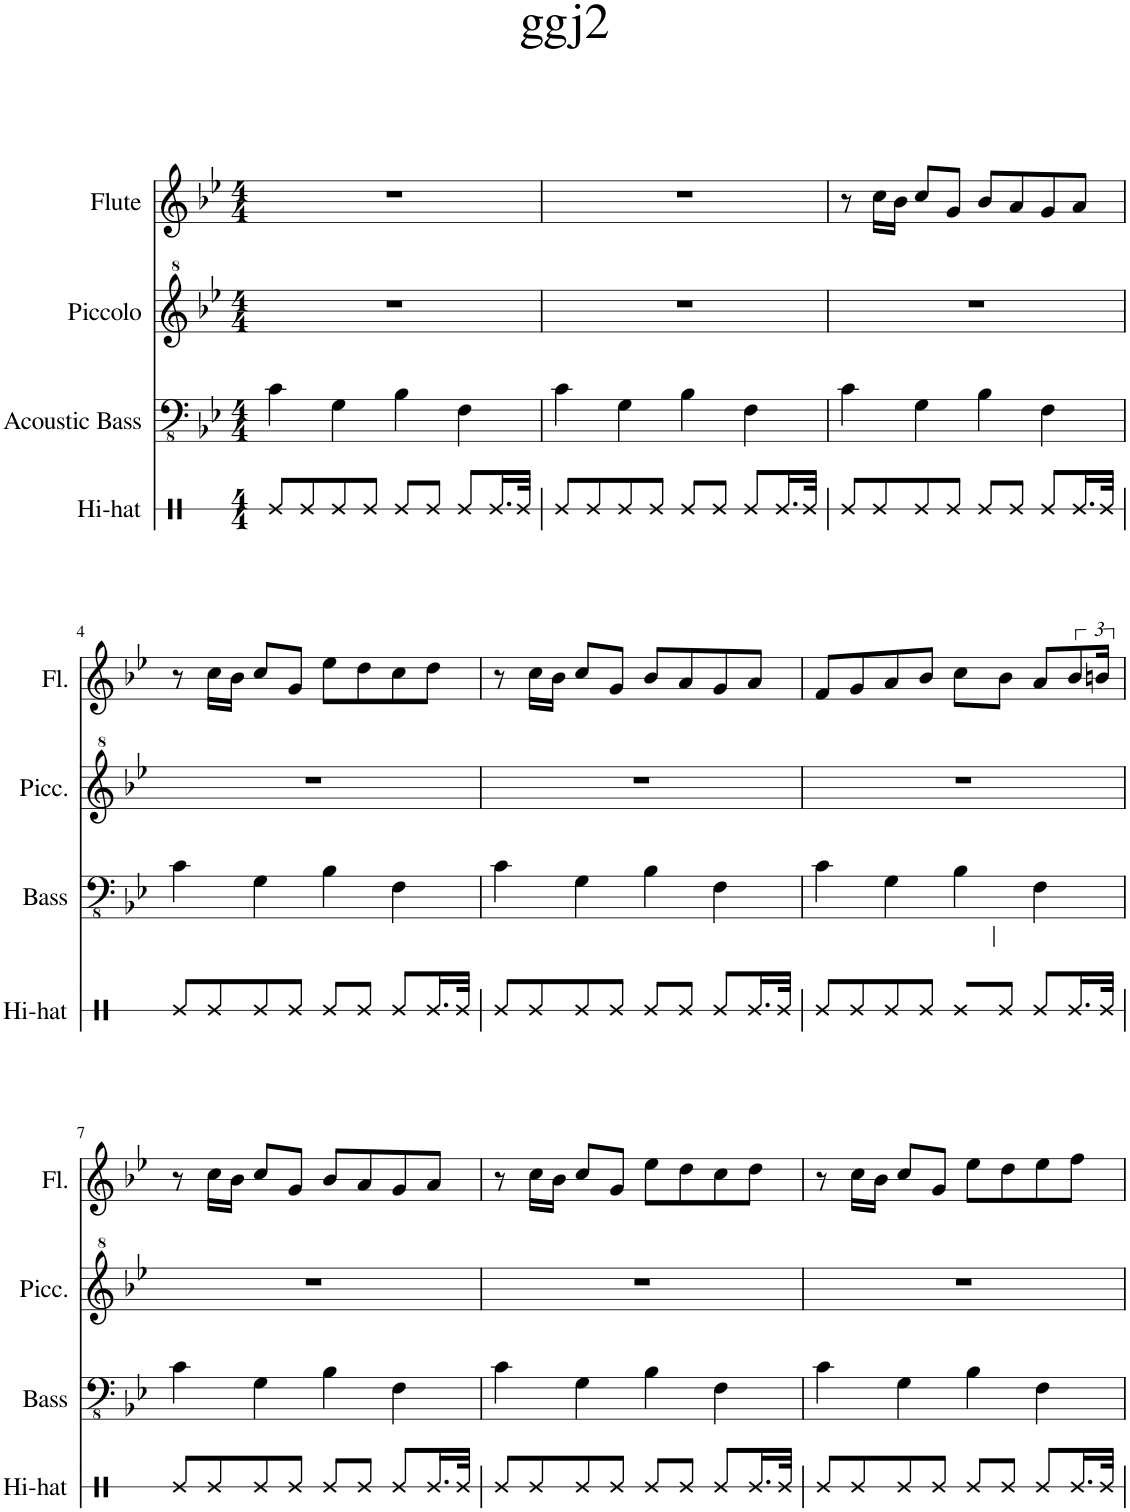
**kern	**kern	**kern	**kern
*part4	*part3	*part2	*part1
*staff4	*staff3	*staff2	*staff1
*I"Hi-hat	*I"Acoustic Bass	*I"Piccolo	*I"Flute
*I'Hi-hat	*I'Bass	*I'Picc.	*I'Fl.
*stria1	*	*	*
*clefX	*clefFv4	*clefG^2	*clefG2
*	*	*Trd-7c-12	*
*k[]	*k[b-e-]	*k[b-e-]	*k[b-e-]
*M4/4	*M4/4	*M4/4	*M4/4
=1	=1	=1	=1
8Re/L	4C\	1r	1r
8Re/	.	.	.
8Re/	4GG\	.	.
8Re/J	.	.	.
8Re/L	4BB-\	.	.
8Re/J	.	.	.
8Re/L	4FF\	.	.
16.Re/L	.	.	.
32Re/JJk	.	.	.
=2	=2	=2	=2
8Re/L	4C\	1r	1r
8Re/	.	.	.
8Re/	4GG\	.	.
8Re/J	.	.	.
8Re/L	4BB-\	.	.
8Re/J	.	.	.
8Re/L	4FF\	.	.
16.Re/L	.	.	.
32Re/JJk	.	.	.
=3	=3	=3	=3
8Re/L	4C\	1r	8r
8Re/	.	.	16cc\LL
.	.	.	16b-\JJ
8Re/	4GG\	.	8cc/L
8Re/J	.	.	8g/J
8Re/L	4BB-\	.	8b-/L
8Re/J	.	.	8a/
8Re/L	4FF\	.	8g/
16.Re/L	.	.	8a/J
32Re/JJk	.	.	.
!!LO:LB:g=z
=4	=4	=4	=4
8Re/L	4C\	1r	8r
8Re/	.	.	16cc\LL
.	.	.	16b-\JJ
8Re/	4GG\	.	8cc/L
8Re/J	.	.	8g/J
8Re/L	4BB-\	.	8ee-\L
8Re/J	.	.	8dd\
8Re/L	4FF\	.	8cc\
16.Re/L	.	.	8dd\J
32Re/JJk	.	.	.
=5	=5	=5	=5
8Re/L	4C\	1r	8r
8Re/	.	.	16cc\LL
.	.	.	16b-\JJ
8Re/	4GG\	.	8cc/L
8Re/J	.	.	8g/J
8Re/L	4BB-\	.	8b-/L
8Re/J	.	.	8a/
8Re/L	4FF\	.	8g/
16.Re/L	.	.	8a/J
32Re/JJk	.	.	.
=6	=6	=6	=6
8Re/L	4C\	1r	8f/L
8Re/	.	.	8g/
8Re/	4GG\	.	8a/
8Re/J	.	.	8b-/J
8Re/L	4BB-\	.	8cc\L
8Re/J	.	.	8b-\J
8Re/L	4FF\	.	8a/L
16.Re/L	.	.	12b-/
.	.	.	24bn/Jk
32Re/JJk	.	.	.
!!LO:LB:g=z
=7	=7	=7	=7
8Re/L	4C\	1r	8r
8Re/	.	.	16cc\LL
.	.	.	16b-\JJ
8Re/	4GG\	.	8cc/L
8Re/J	.	.	8g/J
8Re/L	4BB-\	.	8b-/L
8Re/J	.	.	8a/
8Re/L	4FF\	.	8g/
16.Re/L	.	.	8a/J
32Re/JJk	.	.	.
=8	=8	=8	=8
8Re/L	4C\	1r	8r
8Re/	.	.	16cc\LL
.	.	.	16b-\JJ
8Re/	4GG\	.	8cc/L
8Re/J	.	.	8g/J
8Re/L	4BB-\	.	8ee-\L
8Re/J	.	.	8dd\
8Re/L	4FF\	.	8cc\
16.Re/L	.	.	8dd\J
32Re/JJk	.	.	.
=9	=9	=9	=9
8Re/L	4C\	1r	8r
8Re/	.	.	16cc\LL
.	.	.	16b-\JJ
8Re/	4GG\	.	8cc/L
8Re/J	.	.	8g/J
8Re/L	4BB-\	.	8ee-\L
8Re/J	.	.	8dd\
8Re/L	4FF\	.	8ee-\
16.Re/L	.	.	8ff\J
32Re/JJk	.	.	.
=	=	=	=
*-	*-	*-	*-
